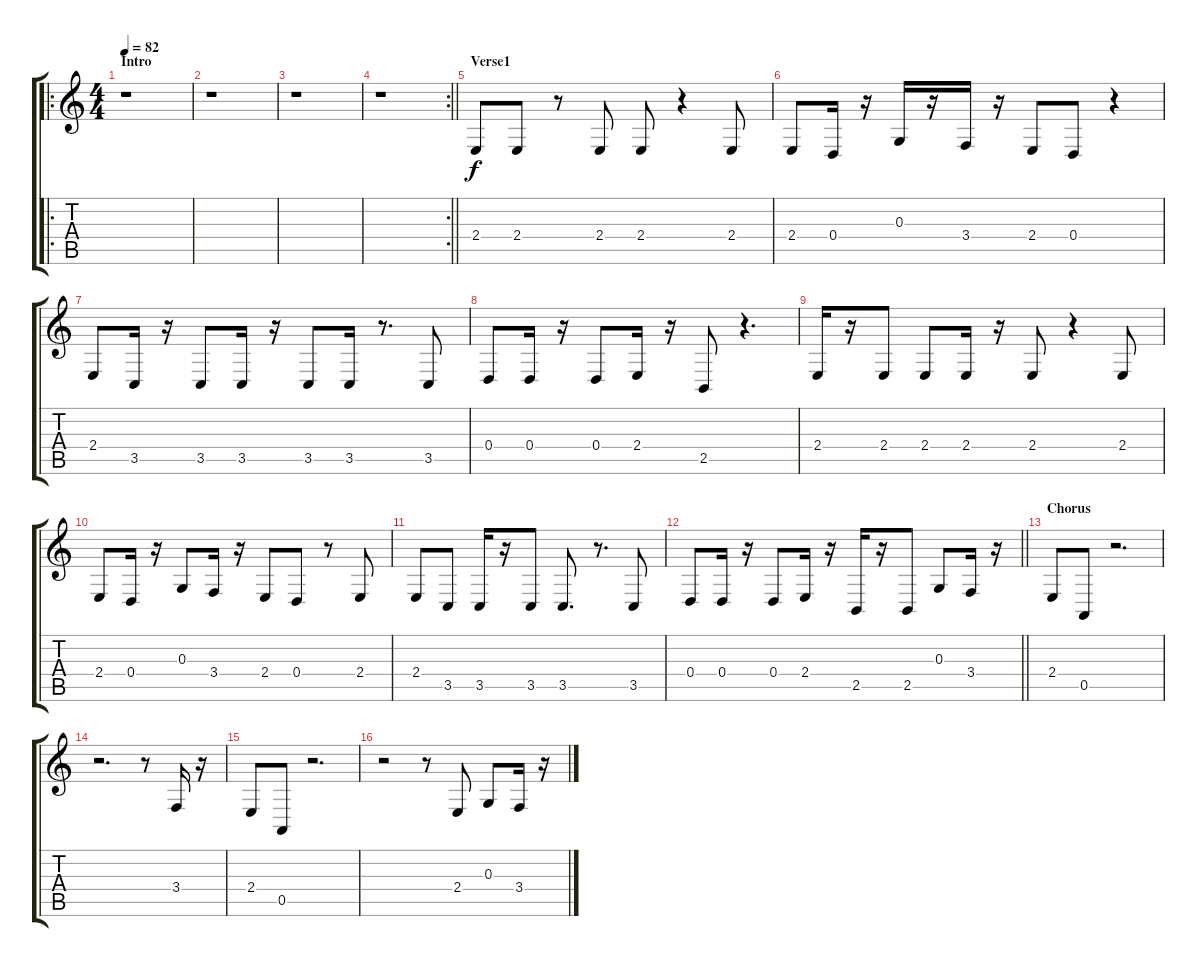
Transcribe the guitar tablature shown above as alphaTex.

\track "" {instrument altosax}
\staff {score tabs}
\tuning (E4 B3 G3 D3 A2 E2) {hide}
\ro
\ts (4 4)
\section ("" "Intro")
\tempo 82
\clef g2
\ks c
r.1{dy f instrument altosax} |
r.1 |
r.1 |
\rc 2
\barLineRight lightlight
r.1 |
\section ("" "Verse1")
2.4.8 2.4.8 r.8 2.4.8 2.4.8 r.4 2.4.8 |
2.4.8 0.4.16 r.16 0.3.16 r.16 3.4.16 r.16 2.4.8 0.4.8 r.4 |
2.4.8 3.5.16 r.16 3.5.8 3.5.16 r.16 3.5.8 3.5.16 r.8{d} 3.5.8 |
0.4.8 0.4.16 r.16 0.4.8 2.4.16 r.16 2.5.8 r.4{d} |
2.4.16 r.16 2.4.8 2.4.8 2.4.16 r.16 2.4.8 r.4 2.4.8 |
2.4.8 0.4.16 r.16 0.3.8 3.4.16 r.16 2.4.8 0.4.8 r.8 2.4.8 |
2.4.8 3.5.8 3.5.16 r.16 3.5.8 3.5.8{d} r.8{d} 3.5.8 |
\barLineRight lightlight
0.4.8 0.4.16 r.16 0.4.8 2.4.16 r.16 2.5.16 r.16 2.5.8 0.3.8 3.4.16 r.16 |
\section ("" "Chorus")
2.4.8 0.5.8 r.2{d} |
r.2{d} r.8 3.4.16 r.16 |
2.4.8 0.5.8 r.2{d} |
r.2 r.8 2.4.8 0.3.8 3.4.16 r.16
